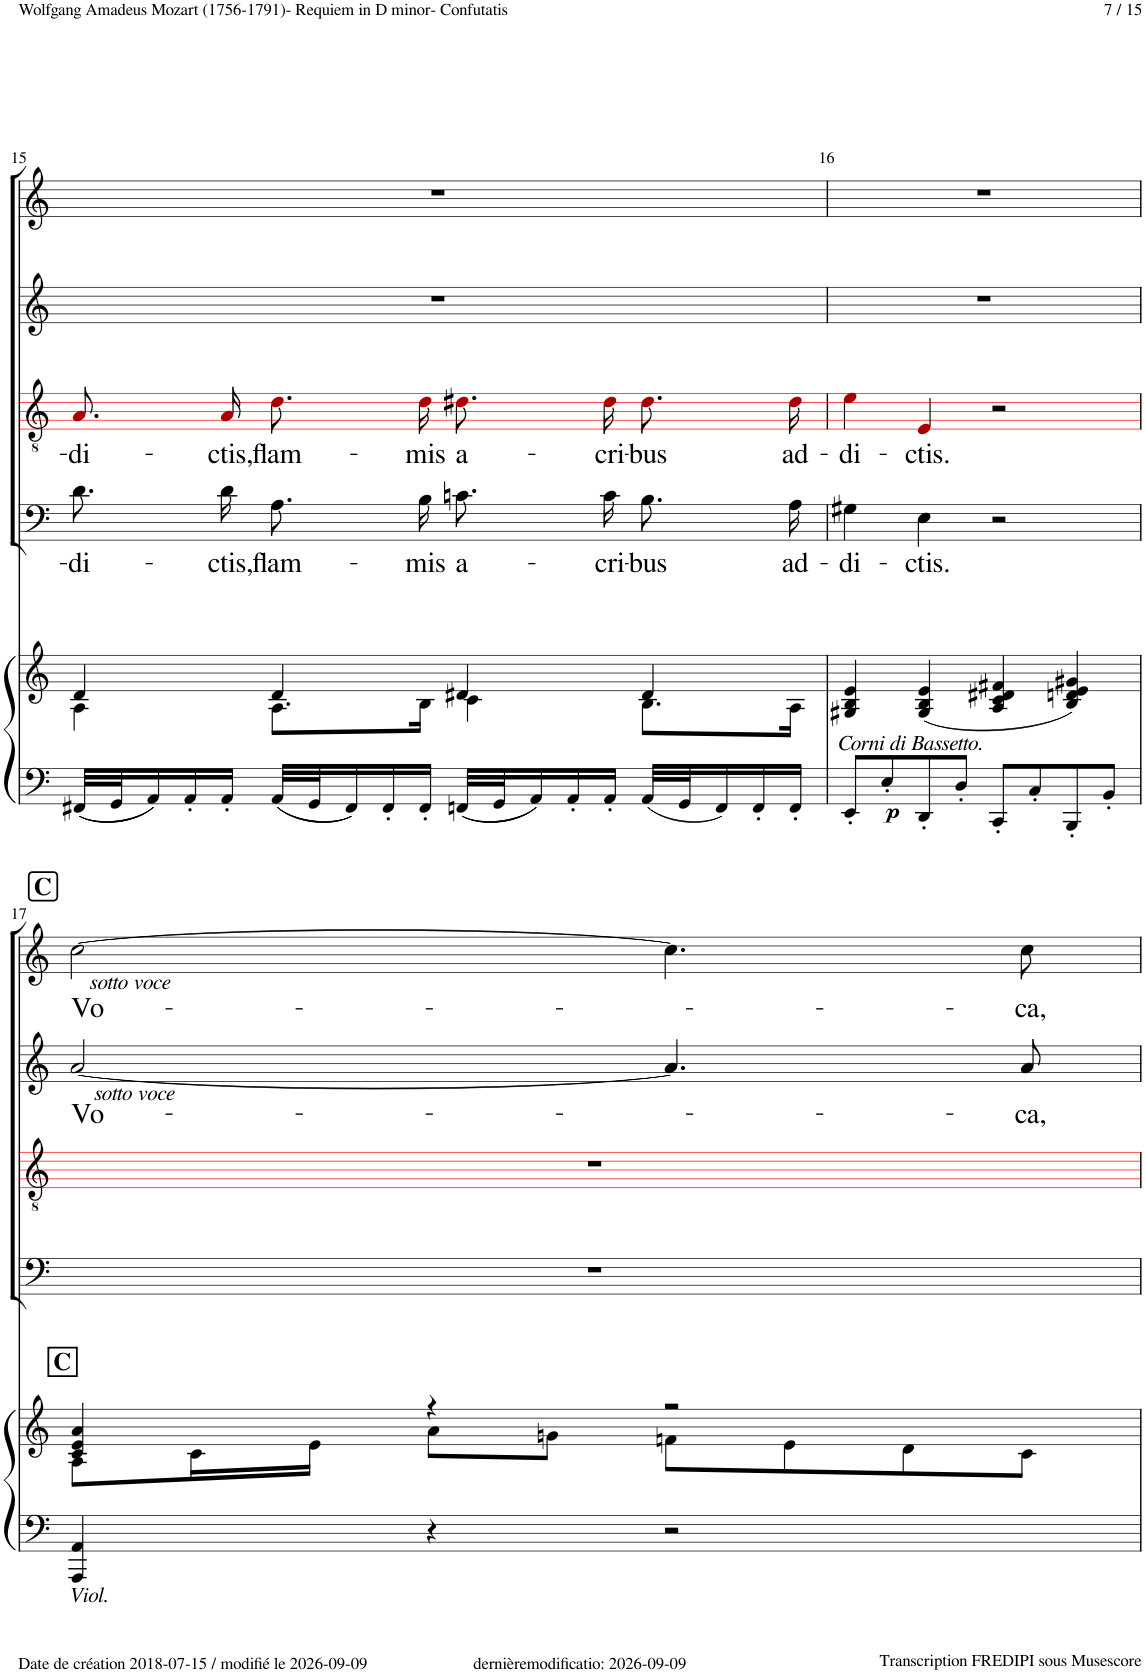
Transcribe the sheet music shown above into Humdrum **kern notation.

**kern	**kern	**dynam	**kern	**text	**kern	**text	**kern	**text	**kern	**text
*part5	*part5	*part5	*part4	*part4	*part3	*part3	*part2	*part2	*part1	*part1
*staff6	*staff5	*staff5/6	*staff4	*staff4	*staff3	*staff3	*staff2	*staff2	*staff1	*staff1
*I"Piano	*	*	*I"Bass	*	*I"Tenor	*	*I"Alto	*	*I"Soprano	*
*I'Pno	*	*	*	*	*	*	*	*	*	*
!!LO:PB:g=z
*clefF4	*clefG2	*	*clefF4	*	*clefGv2	*	*clefG2	*	*clefG2	*
*	*	*	*	*	*ITrd8c14	*	*	*	*	*
*k[]	*k[]	*	*k[]	*	*k[]	*	*k[]	*	*k[]	*
*M4/4	*M4/4	*	*M4/4	*	*M4/4	*	*M4/4	*	*M4/4	*
*met(c)	*met(c)	*	*met(c)	*	*met(c)	*	*met(c)	*	*met(c)	*
=15	=15	=15	=15	=15	=15	=15	=15	=15	=15	=15
*	*^	*	*	*	*	*	*	*	*	*
!	!	!	!	!	!LO:LY:b	!	!LO:LY:b	!	!	!	!
32FF#X/LLL	4d/	4A\	.	8.d!\L	-di-	8.A!i/L	-di-	1r	.	1r	.
32GG/J	.	.	.	.	.	.	.	.	.	.	.
16AA/	.	.	.	.	.	.	.	.	.	.	.
16AA'/	.	.	.	.	.	.	.	.	.	.	.
!	!	!	!	!	!LO:LY:b	!	!LO:LY:b	!	!	!	!
16AA'/JJ	.	.	.	16d!\Jk	-ctis,	16A!i/Jk	-ctis,	.	.	.	.
!	!	!	!	!	!LO:LY:b	!	!LO:LY:b	!	!	!	!
32AA/LLL	4d/	8.A\L	.	8.A!\L	flam-	8.d!i\L	flam-	.	.	.	.
32GG/J	.	.	.	.	.	.	.	.	.	.	.
16FF#/	.	.	.	.	.	.	.	.	.	.	.
16FF#'/	.	.	.	.	.	.	.	.	.	.	.
!	!	!	!	!	!LO:LY:b	!	!LO:LY:b	!	!	!	!
16FF#'/JJ	.	16B\Jk	.	16B!\Jk	-mis	16d!i\Jk	-mis	.	.	.	.
!	!	!	!	!	!LO:LY:b	!	!LO:LY:b	!	!	!	!
32FFn/LLL	4d#X/	4c\	.	8.cn!\L	a-	8.d#X!i\L	a-	.	.	.	.
32GG/J	.	.	.	.	.	.	.	.	.	.	.
16AA/	.	.	.	.	.	.	.	.	.	.	.
16AA'/	.	.	.	.	.	.	.	.	.	.	.
!	!	!	!	!	!LO:LY:b	!	!LO:LY:b	!	!	!	!
16AA'/JJ	.	.	.	16c!\Jk	-cri-	16d#!i\Jk	-cri-	.	.	.	.
!	!	!	!	!	!LO:LY:b	!	!LO:LY:b	!	!	!	!
32AA/LLL	4d#/	8.B\L	.	8.B!\L	-bus	8.d#!i\L	-bus	.	.	.	.
32GG/J	.	.	.	.	.	.	.	.	.	.	.
16FF/	.	.	.	.	.	.	.	.	.	.	.
16FF'/	.	.	.	.	.	.	.	.	.	.	.
!	!	!	!	!	!LO:LY:b	!	!LO:LY:b	!	!	!	!
16FF'/JJ	.	16A\Jk	.	16A!\Jk	ad-	16d#!i\Jk	ad-	.	.	.	.
=16	=16	=16	=16	=16	=16	=16	=16	=16	=16	=16	=16
!	!LO:TX:b:i:t=Corni di Bassetto.	!	!	!	!	!	!	!	!	!	!
!	!	!	!	!	!LO:LY:b	!	!LO:LY:b	!	!	!	!
*	*v	*v	*	*	*	*	*	*	*	*	*
8EE'/L	4G#X/ 4B/ 4e/	.	4G#X!\	-di-	4e!i\	-di-	1r	.	1r	.
!	!	!LO:DY:b=2	!	!	!	!	!	!	!	!
8E'/	.	p	.	.	.	.	.	.	.	.
!	!	!	!	!LO:LY:b	!	!LO:LY:b	!	!	!	!
8DD'/	(4G#/ 4B/ 4e/	.	4E!\	-ctis.	4E!i/	-ctis.	.	.	.	.
8D'/J	.	.	.	.	.	.	.	.	.	.
8CC'/L	4A/ 4c/ 4d#X/ 4f#X/	.	2r	.	2r	.	.	.	.	.
8C'/	.	.	.	.	.	.	.	.	.	.
8BBB'/	4B/ 4dn/ 4e/ 4g#X/)	.	.	.	.	.	.	.	.	.
8BB'/J	.	.	.	.	.	.	.	.	.	.
!!LO:LB:g=z
!!LO:REH:place=s1:a:B:cj:fs=14:t=C
=17	=17	=17	=17	=17	=17	=17	=17	=17	=17	=17
*	*^	*	*	*	*	*	*	*	*	*
!	!	!	!	!	!	!	!	!	!	!LO:TX:b:i:t=sotto voce	!
!	!	!	!	!	!	!	!	!LO:TX:b:i:t=sotto voce	!	!	!
!	!LO:TX:a:B:t=C	!	!	!	!	!	!	!	!	!	!
!LO:TX:b:i:t=Viol.	!	!	!	!	!	!	!	!	!	!	!
!	!	!	!	!	!	!	!	!	!LO:LY:b	!	!LO:LY:b
4AAA/ 4AA/	4c/ 4e/ 4a/	8A\L	.	1r	.	1r	.	[2a!/	Vo-	[2cc!\	Vo-
.	.	16c\L	.	.	.	.	.	.	.	.	.
.	.	16e\JJ	.	.	.	.	.	.	.	.	.
4r	4r	8a\L	.	.	.	.	.	.	.	.	.
.	.	8gn\J	.	.	.	.	.	.	.	.	.
2r	2r	8fn\L	.	.	.	.	.	4.a!/]	.	4.cc!\]	.
.	.	8e\	.	.	.	.	.	.	.	.	.
.	.	8d\	.	.	.	.	.	.	.	.	.
!	!	!	!	!	!	!	!	!	!LO:LY:b	!	!LO:LY:b
.	.	8c\J	.	.	.	.	.	8a'~!/	-ca,	8cc'~!\	-ca,
*	*v	*v	*	*	*	*	*	*	*	*	*
=	=	=	=	=	=	=	=	=	=	=
*-	*-	*-	*-	*-	*-	*-	*-	*-	*-	*-
